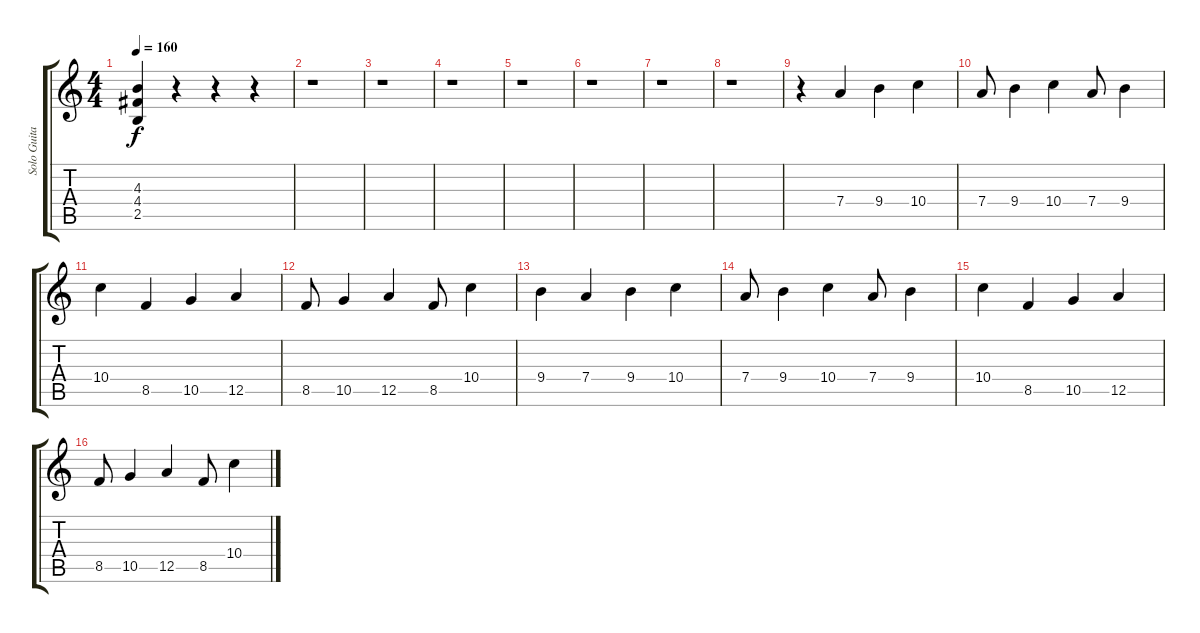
\track ("Solo Guitar" "Solo Guita") {instrument distortionguitar}
\staff {score tabs}
\tuning (E4 B3 G3 D3 A2 E2) {hide}
\ts (4 4)
\tempo 160
\clef g2
\ks c
(4.3{t} 4.4{t} 2.5{t}).4{dy f} r.4 r.4 r.4 |
r.1 |
r.1 |
r.1 |
r.1 |
r.1 |
r.1 |
r.1 |
r.4 7.4.4 9.4.4 10.4.4 |
7.4.8 9.4.4 10.4.4 7.4.8 9.4.4 |
10.4.4 8.5.4 10.5.4 12.5.4 |
8.5.8 10.5.4 12.5.4 8.5.8 10.4.4 |
9.4.4 7.4.4 9.4.4 10.4.4 |
7.4.8 9.4.4 10.4.4 7.4.8 9.4.4 |
10.4.4 8.5.4 10.5.4 12.5.4 |
8.5.8 10.5.4 12.5.4 8.5.8 10.4.4
